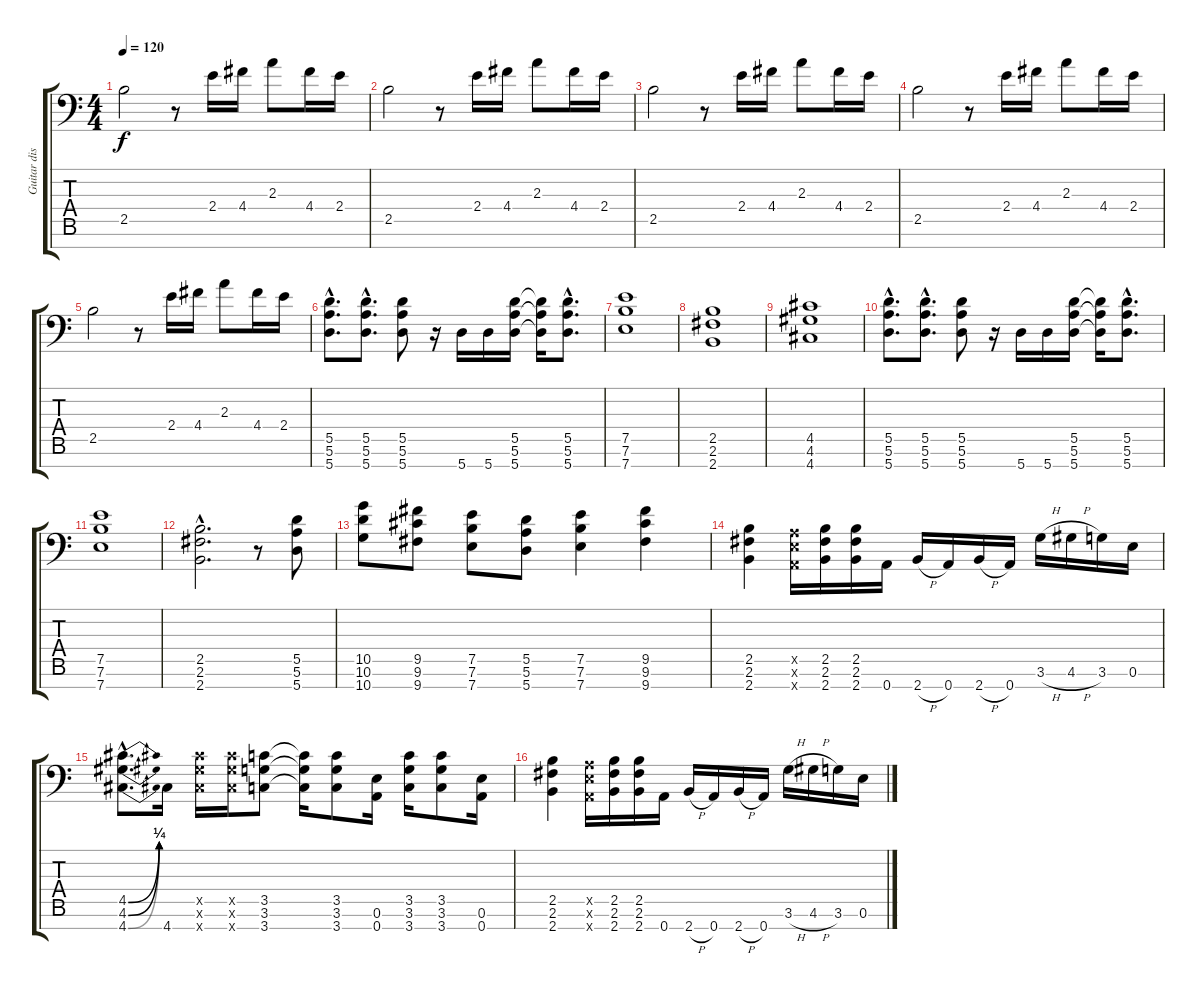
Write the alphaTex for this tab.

\track ("Guitar disto " "Guitar dis") {instrument distortionguitar}
\staff {score tabs}
\tuning (E4 B3 G3 D3 A2 E2 A1) {hide}
\ts (4 4)
\tempo 120
\clef f4
\ks c
2.5.2{dy f} r.8 2.4.16 4.4.16 2.3.8 4.4.16 2.4.16 |
2.5.2 r.8 2.4.16 4.4.16 2.3.8 4.4.16 2.4.16 |
2.5.2 r.8 2.4.16 4.4.16 2.3.8 4.4.16 2.4.16 |
2.5.2 r.8 2.4.16 4.4.16 2.3.8 4.4.16 2.4.16 |
2.5.2 r.8 2.4.16 4.4.16 2.3.8 4.4.16 2.4.16 |
(5.5{hac} 5.6{hac} 5.7{hac}).8{d instrument distortionguitar} (5.5{hac} 5.6{hac} 5.7{hac}).8{d} (5.5 5.6 5.7).8 r.16 5.7.16 5.7.16 (5.5 5.6 5.7).16 (5.5{t} 5.6{t} 5.7{t}).16 (5.5{hac} 5.6{hac} 5.7{hac}).8{d} |
(7.5 7.6 7.7).1 |
(2.5 2.6 2.7).1 |
(4.5 4.6 4.7).1 |
(5.5{hac} 5.6{hac} 5.7{hac}).8{d} (5.5{hac} 5.6{hac} 5.7{hac}).8{d} (5.5 5.6 5.7).8 r.16 5.7.16 5.7.16 (5.5 5.6 5.7).16 (5.5{t} 5.6{t} 5.7{t}).16 (5.5{hac} 5.6{hac} 5.7{hac}).8{d} |
(7.5 7.6 7.7).1 |
(2.5{hac} 2.6{hac} 2.7{hac}).2{d} r.8 (5.5 5.6 5.7).8 |
(10.5 10.6 10.7).8 (9.5 9.6 9.7).8 (7.5 7.6 7.7).8 (5.5 5.6 5.7).8 (7.5 7.6 7.7).4 (9.5 9.6 9.7).4 |
(2.5 2.6 2.7).4 (0.5{x} 0.6{x} 0.7{x}).16 (2.5 2.6 2.7).16 (2.5 2.6 2.7).16 0.7.16 2.7{h}.16 0.7.16 2.7{h}.16 0.7.16 3.6{h}.16 4.6{h}.16 3.6.16 0.6.16 |
(4.5{be (bend 0 0 60 1) hac} 4.6{be (bend 0 0 60 1) hac} 4.7{be (bend 0 0 60 1) hac}).8{d} 4.7.16 (4.5{x} 4.6{x} 4.7{x}).16 (4.5{x} 4.6{x} 4.7{x}).16 (3.5 3.6 3.7).8 (3.5{t} 3.6{t} 3.7{t}).16 (3.5 3.6 3.7).8 (0.6 0.7).16 (3.5 3.6 3.7).16 (3.5 3.6 3.7).8 (0.6 0.7).16 |
(2.5 2.6 2.7).4 (0.5{x} 0.6{x} 0.7{x}).16 (2.5 2.6 2.7).16 (2.5 2.6 2.7).16 0.7.16 2.7{h}.16 0.7.16 2.7{h}.16 0.7.16 3.6{h}.16 4.6{h}.16 3.6.16 0.6.16
